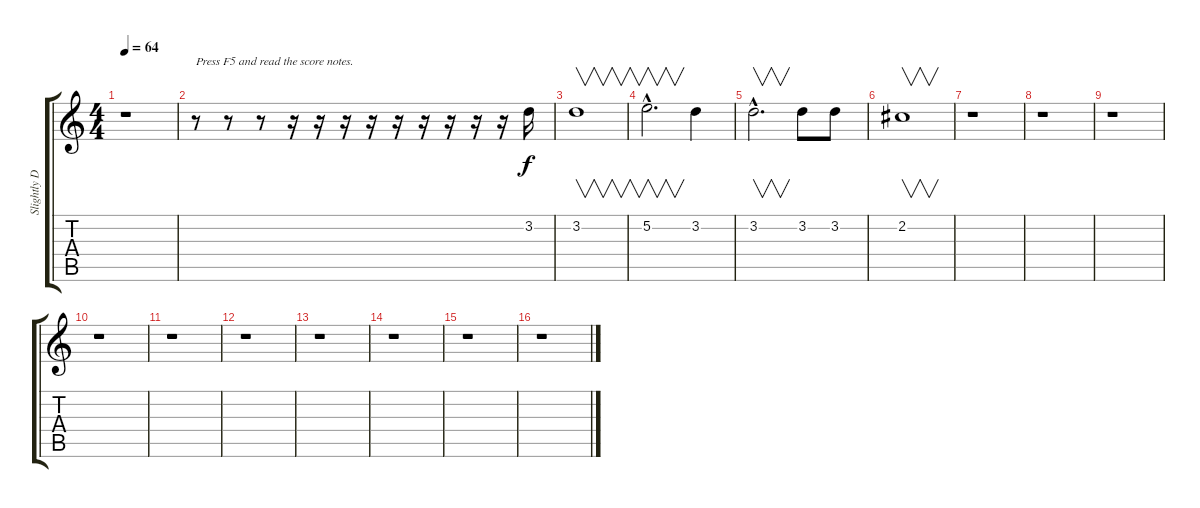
\track ("Slightly Dist. Elec." "Slightly D") {instrument overdrivenguitar}
\staff {score tabs}
\tuning (E4 B3 G3 D3 A2 E2) {hide}
\ts (4 4)
\tempo 64
\clef g2
\ks c
r.1{dy f} |
r.8{txt "Press F5 and read the score notes."} r.8 r.8 r.16 r.16 r.16 r.16 r.16 r.16 r.16 r.16 r.16 3.2.16 |
3.2.1{v} |
5.2{hac}.2{v d} 3.2.4 |
3.2{hac}.2{v d} 3.2.8 3.2.8 |
2.2.1{v} |
r.1 |
r.1 |
r.1 |
r.1 |
r.1 |
r.1 |
r.1 |
r.1 |
r.1 |
r.1
